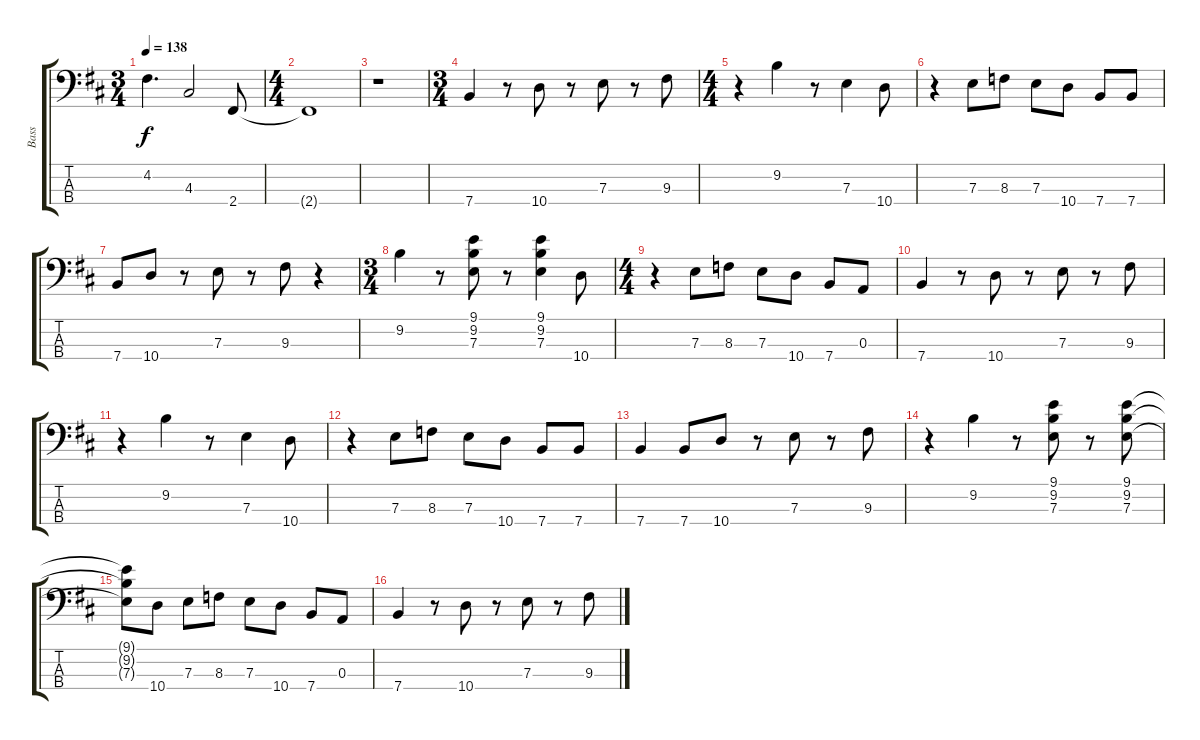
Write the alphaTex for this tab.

\track ("Bass" "Bass") {instrument electricbassfinger}
\staff {score tabs}
\tuning (G2 D2 A1 E1) {hide}
\ts (3 4)
\tempo 138
\clef f4
\ks d
4.2{t}.4{d dy f} 4.3.2 2.4.8 |
\ts (4 4)
2.4{t}.1 |
r.1 |
\ts (3 4)
7.4.4 r.8 10.4.8 r.8 7.3.8 r.8 9.3.8 |
\ts (4 4)
r.4 9.2.4 r.8 7.3.4 10.4.8 |
r.4 7.3.8 8.3.8 7.3.8 10.4.8 7.4.8 7.4.8 |
7.4.8 10.4.8 r.8 7.3.8 r.8 9.3.8 r.4 |
\ts (3 4)
9.2.4 r.8 (9.1 9.2 7.3).8 r.8 (9.1 9.2 7.3).4 10.4.8 |
\ts (4 4)
r.4 7.3.8 8.3.8 7.3.8 10.4.8 7.4.8 0.3.8 |
7.4.4 r.8 10.4.8 r.8 7.3.8 r.8 9.3.8 |
r.4 9.2.4 r.8 7.3.4 10.4.8 |
r.4 7.3.8 8.3.8 7.3.8 10.4.8 7.4.8 7.4.8 |
7.4.4 7.4.8 10.4.8 r.8 7.3.8 r.8 9.3.8 |
r.4 9.2.4 r.8 (9.1 9.2 7.3).8 r.8 (9.1 9.2 7.3).8 |
(9.1{t} 9.2{t} 7.3{t}).8 10.4.8 7.3.8 8.3.8 7.3.8 10.4.8 7.4.8 0.3.8 |
7.4.4 r.8 10.4.8 r.8 7.3.8 r.8 9.3.8
